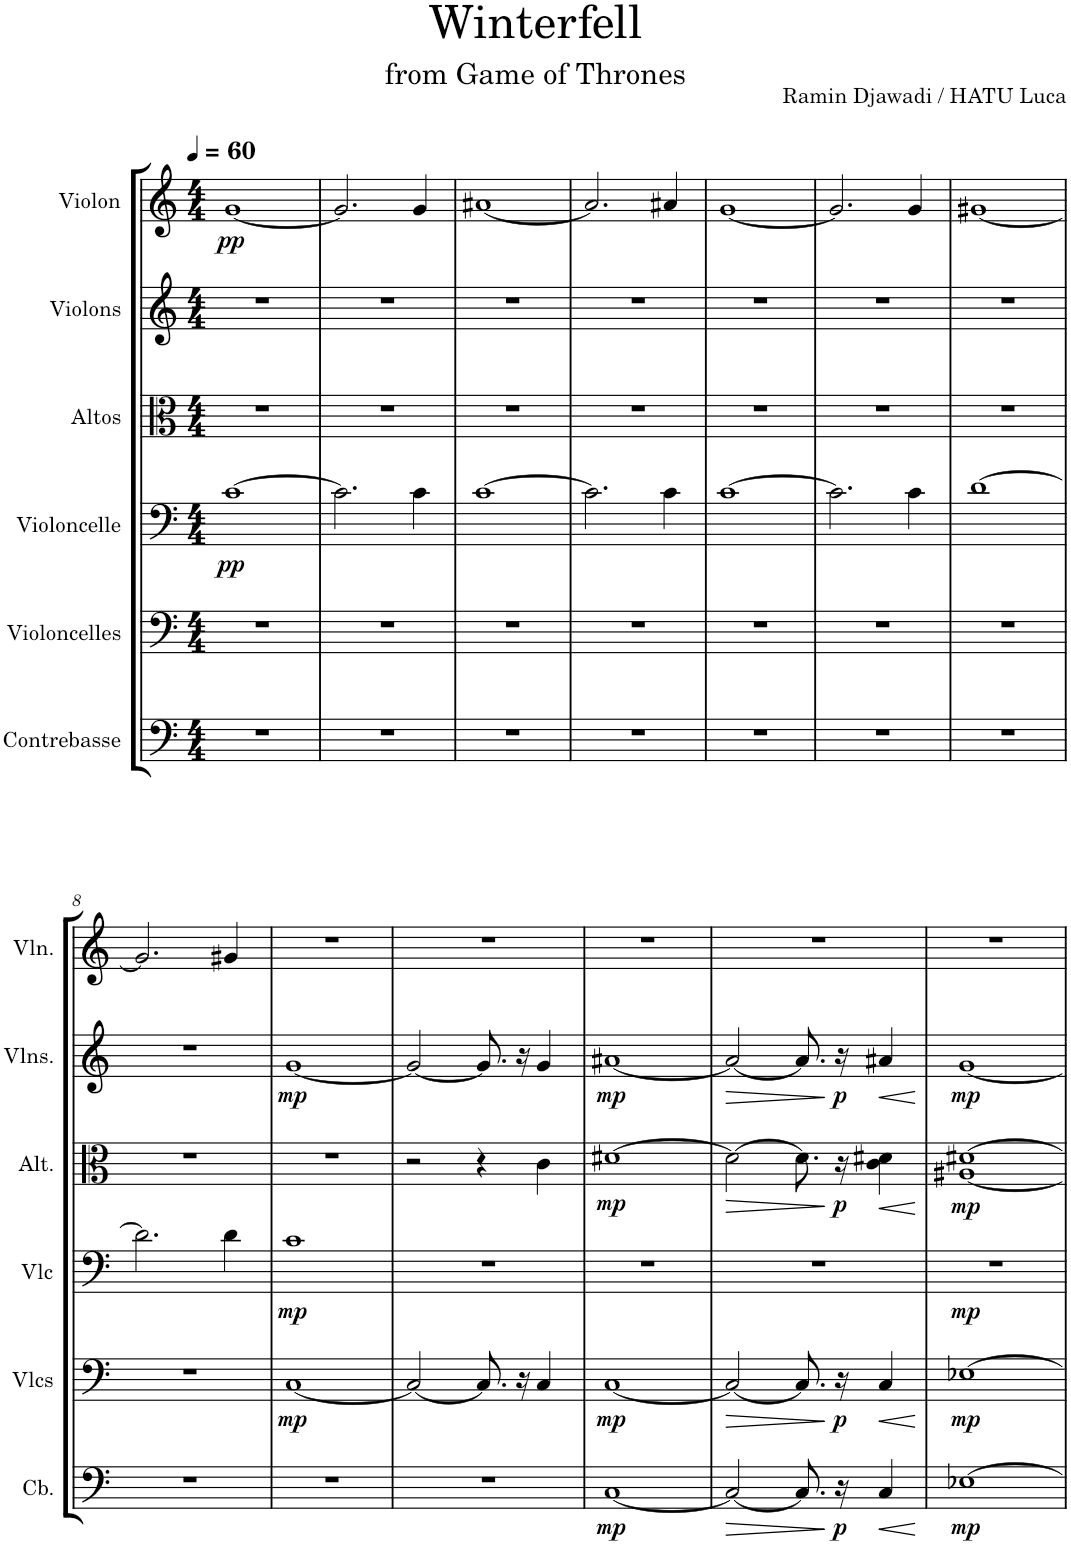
**kern	**dynam	**kern	**dynam	**kern	**dynam	**kern	**dynam	**kern	**dynam	**kern	**dynam
*part6	*part6	*part5	*part5	*part4	*part4	*part3	*part3	*part2	*part2	*part1	*part1
*staff6	*staff6	*staff5	*staff5	*staff4	*staff4	*staff3	*staff3	*staff2	*staff2	*staff1	*staff1
*I"Contrebasse	*	*I"Violoncelles	*	*I"Violoncelle	*	*I"Altos	*	*I"Violons	*	*I"Violon	*
*I'Cb.	*	*I'Vlcs	*	*I'Vlc	*	*I'Alt.	*	*I'Vlns.	*	*I'Vln.	*
*clefF4	*	*clefF4	*	*clefF4	*	*clefC3	*	*clefG2	*	*clefG2	*
*Trd7c12	*	*	*	*	*	*	*	*	*	*	*
*k[]	*	*k[]	*	*k[]	*	*k[]	*	*k[]	*	*k[]	*
*M4/4	*	*M4/4	*	*M4/4	*	*M4/4	*	*M4/4	*	*M4/4	*
*MM60	*	*MM60	*	*MM60	*	*MM60	*	*MM60	*	*MM60	*
=1	=1	=1	=1	=1	=1	=1	=1	=1	=1	=1	=1
!	!	!	!	!	!LO:DY:b	!	!	!	!	!	!LO:DY:b
1r	.	1r	.	[1c	pp	1r	.	1r	.	[1g	pp
=2	=2	=2	=2	=2	=2	=2	=2	=2	=2	=2	=2
1r	.	1r	.	2.c\]	.	1r	.	1r	.	2.g/]	.
.	.	.	.	4c\	.	.	.	.	.	4g/	.
=3	=3	=3	=3	=3	=3	=3	=3	=3	=3	=3	=3
1r	.	1r	.	[1c	.	1r	.	1r	.	[1a#X	.
=4	=4	=4	=4	=4	=4	=4	=4	=4	=4	=4	=4
1r	.	1r	.	2.c\]	.	1r	.	1r	.	2.a#/]	.
.	.	.	.	4c\	.	.	.	.	.	4a#X/	.
=5	=5	=5	=5	=5	=5	=5	=5	=5	=5	=5	=5
1r	.	1r	.	[1c	.	1r	.	1r	.	[1g	.
=6	=6	=6	=6	=6	=6	=6	=6	=6	=6	=6	=6
1r	.	1r	.	2.c\]	.	1r	.	1r	.	2.g/]	.
.	.	.	.	4c\	.	.	.	.	.	4g/	.
=7	=7	=7	=7	=7	=7	=7	=7	=7	=7	=7	=7
1r	.	1r	.	[1d	.	1r	.	1r	.	[1g#X	.
!!LO:LB:g=z
=8	=8	=8	=8	=8	=8	=8	=8	=8	=8	=8	=8
1r	.	1r	.	2.d\]	.	1r	.	1r	.	2.g#/]	.
.	.	.	.	4d\	.	.	.	.	.	4g#X/	.
=9	=9	=9	=9	=9	=9	=9	=9	=9	=9	=9	=9
!	!	!	!LO:DY:b	!	!LO:DY:b	!	!	!	!LO:DY:b	!	!
1r	.	[1C	mp	1c	mp	1r	.	[1g	mp	1r	.
=10	=10	=10	=10	=10	=10	=10	=10	=10	=10	=10	=10
1r	.	2C/_	.	1r	.	2r	.	2g/_	.	1r	.
.	.	8.C/]	.	.	.	4r	.	8.g/]	.	.	.
.	.	16r	.	.	.	.	.	16r	.	.	.
.	.	4C/	.	.	.	4c\	.	4g/	.	.	.
=11	=11	=11	=11	=11	=11	=11	=11	=11	=11	=11	=11
!	!LO:DY:b	!	!LO:DY:b	!	!	!	!LO:DY:b	!	!LO:DY:b	!	!
[1C	mp	[1C	mp	1r	.	[1d#X	mp	[1a#X	mp	1r	.
=12	=12	=12	=12	=12	=12	=12	=12	=12	=12	=12	=12
!	!LO:HP:b	!	!LO:HP:b	!	!	!	!LO:HP:b	!	!LO:HP:b	!	!
2C/_	>	2C/_	>	1r	.	2d#\_	>	2a#/_	>	1r	.
8.C/]	.	8.C/]	.	.	.	8.d#\]	.	8.a#/]	.	.	.
!	!LO:DY:n=1:b	!	!LO:DY:n=1:b	!	!	!	!LO:DY:n=1:b	!	!LO:DY:n=1:b	!	!
16r	] p	16r	] p	.	.	16r	] p	16r	] p	.	.
!	!LO:HP:b	!	!LO:HP:b	!	!	!	!LO:HP:b	!	!LO:HP:b	!	!
4C/	<	4C/	<	.	.	4c\ 4d#X\	<	4a#X/	<	.	.
.	[	.	[	.	.	.	[	.	[	.	.
=13	=13	=13	=13	=13	=13	=13	=13	=13	=13	=13	=13
!	!LO:DY:b	!	!LO:DY:b	!	!LO:DY:b	!	!LO:DY:b	!	!LO:DY:b	!	!
[1E-X	mp	[1E-X	mp	1r	mp	[1A#X [1d#X	mp	[1g	mp	1r	.
=	=	=	=	=	=	=	=	=	=	=	=
*-	*-	*-	*-	*-	*-	*-	*-	*-	*-	*-	*-
